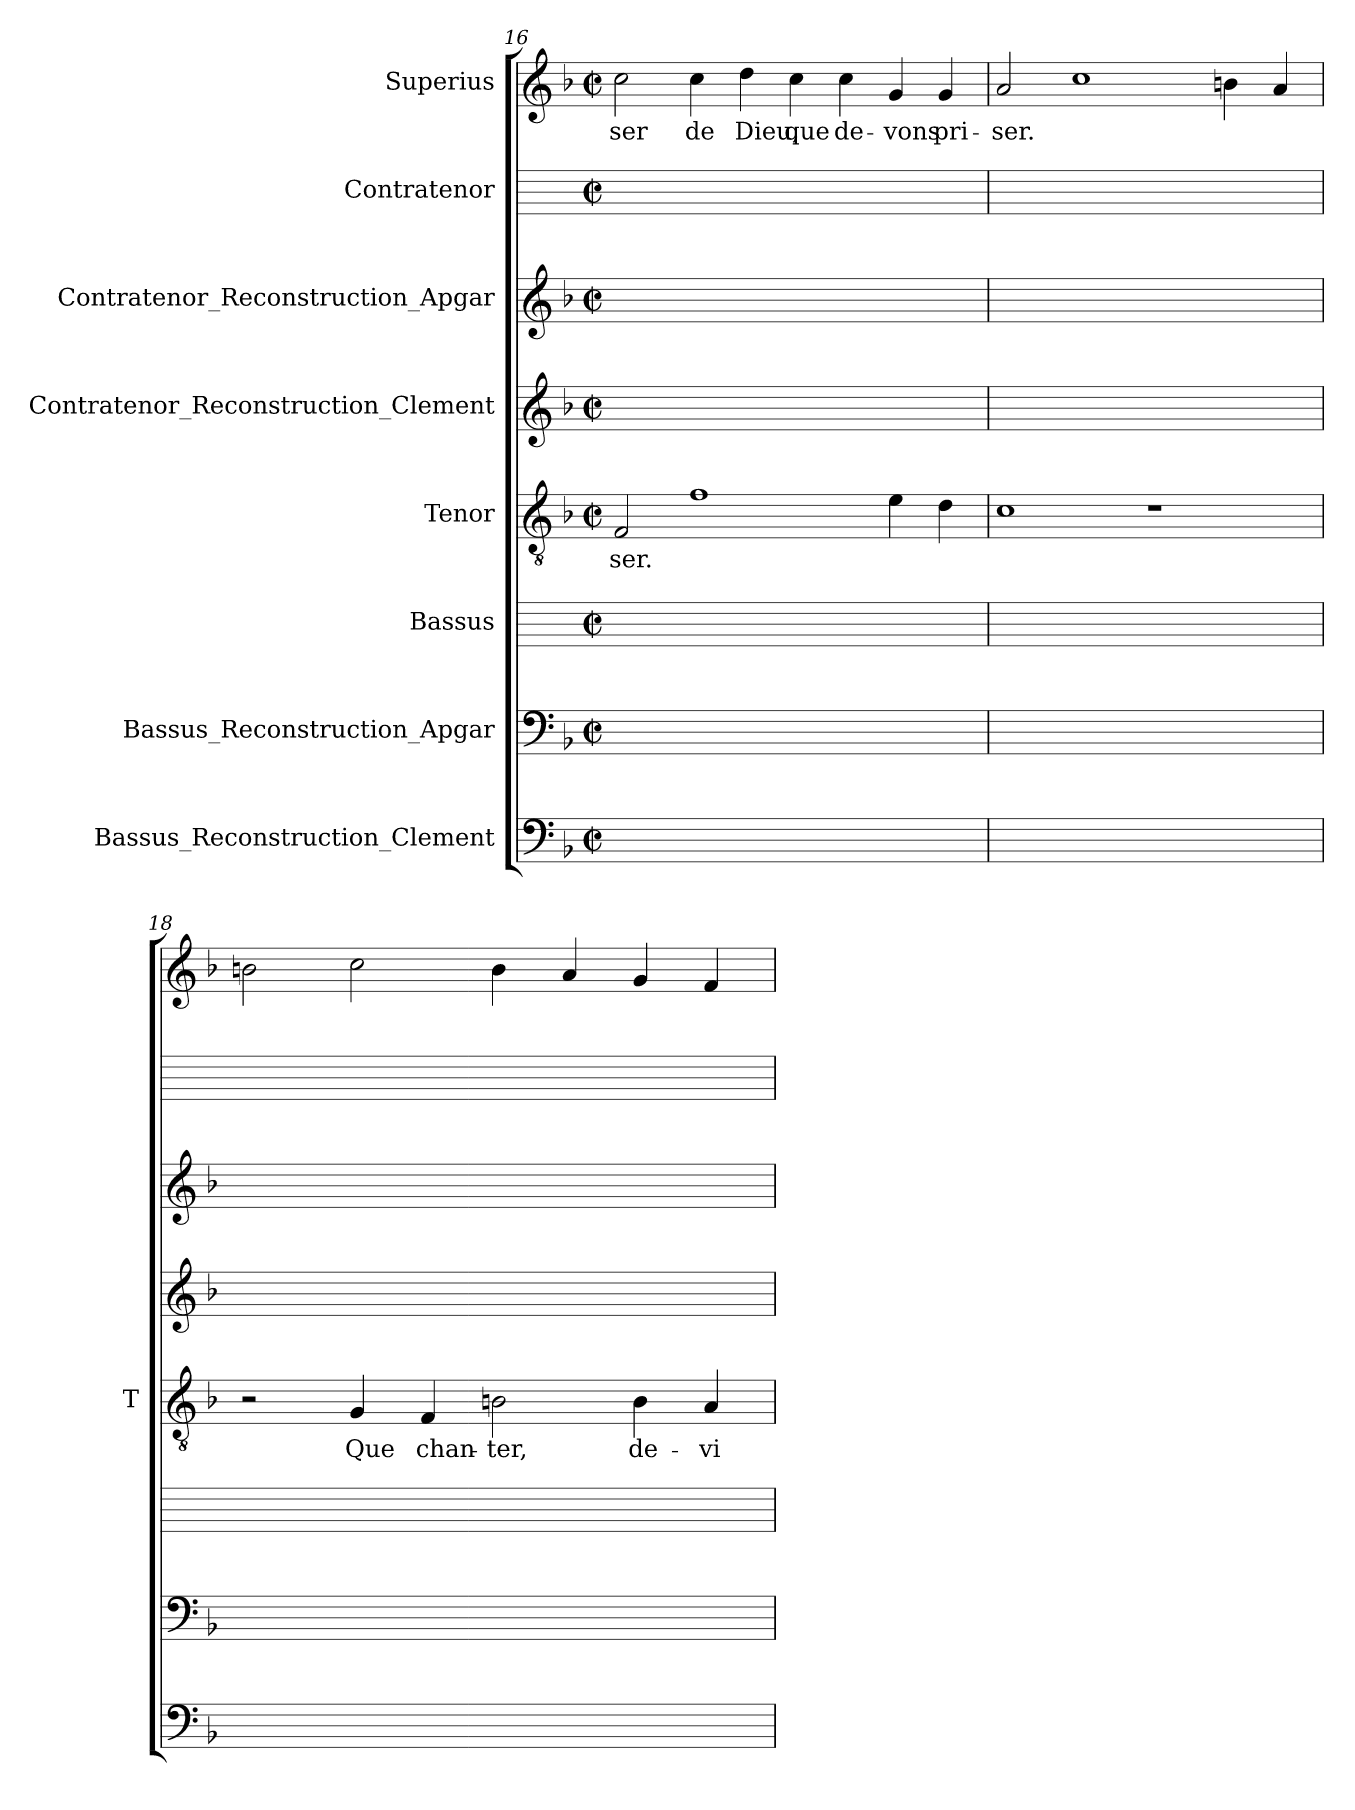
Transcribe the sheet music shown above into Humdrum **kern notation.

**kern	**kern	**kern	**kern	**text	**kern	**kern	**kern	**kern	**text
*part8	*part7	*part6	*part5	*part5	*part4	*part3	*part2	*part1	*part1
*staff8	*staff7	*staff6	*staff5	*staff5	*staff4	*staff3	*staff2	*staff1	*staff1
*I"Bassus_Reconstruction_Clement	*I"Bassus_Reconstruction_Apgar	*I"Bassus	*I"Tenor	*	*I"Contratenor_Reconstruction_Clement	*I"Contratenor_Reconstruction_Apgar	*I"Contratenor	*I"Superius	*
*	*	*	*I'T	*	*	*	*	*	*
*clefF4	*clefF4	*	*clefGv2	*	*clefG2	*clefG2	*	*clefG2	*
*k[b-]	*k[b-]	*	*k[b-]	*	*k[b-]	*k[b-]	*	*k[b-]	*
*F:	*F:	*	*F:	*	*F:	*F:	*	*F:	*
*M2/2	*M2/2	*M2/2	*M2/2	*	*M2/2	*M2/2	*M2/2	*M2/2	*
*met(c|)	*met(c|)	*met(c|)	*met(c|)	*	*met(c|)	*met(c|)	*met(c|)	*met(c|)	*
=16	=16	=16	=16	=16	=16	=16	=16	=16	=16
0ryy	0ryy	0ryy	2F	-ser.	0ryy	0ryy	0ryy	2cc	-ser
.	.	.	1f	.	.	.	.	4cc	-de
.	.	.	.	.	.	.	.	4dd	-Dieu,
.	.	.	.	.	.	.	.	4cc	-que
.	.	.	.	.	.	.	.	4cc	de-
.	.	.	4e	.	.	.	.	4g	-vons
.	.	.	4d	.	.	.	.	4g	pri-
=17	=17	=17	=17	=17	=17	=17	=17	=17	=17
0ryy	0ryy	0ryy	1c	.	0ryy	0ryy	0ryy	2a	-ser.
.	.	.	.	.	.	.	.	1cc	.
.	.	.	1r	.	.	.	.	.	.
.	.	.	.	.	.	.	.	4b	.
.	.	.	.	.	.	.	.	4a	.
=18	=18	=18	=18	=18	=18	=18	=18	=18	=18
0ryy	0ryy	0ryy	2r	.	0ryy	0ryy	0ryy	2bn	.
.	.	.	4G	-Que	.	.	.	2cc	.
.	.	.	4F	chan-	.	.	.	.	.
.	.	.	2B	-ter,	.	.	.	4b	.
.	.	.	.	.	.	.	.	4a	.
.	.	.	4B	de-	.	.	.	4g	.
.	.	.	4A	vi-	.	.	.	4f	.
=	=	=	=	=	=	=	=	=	=
*-	*-	*-	*-	*-	*-	*-	*-	*-	*-
